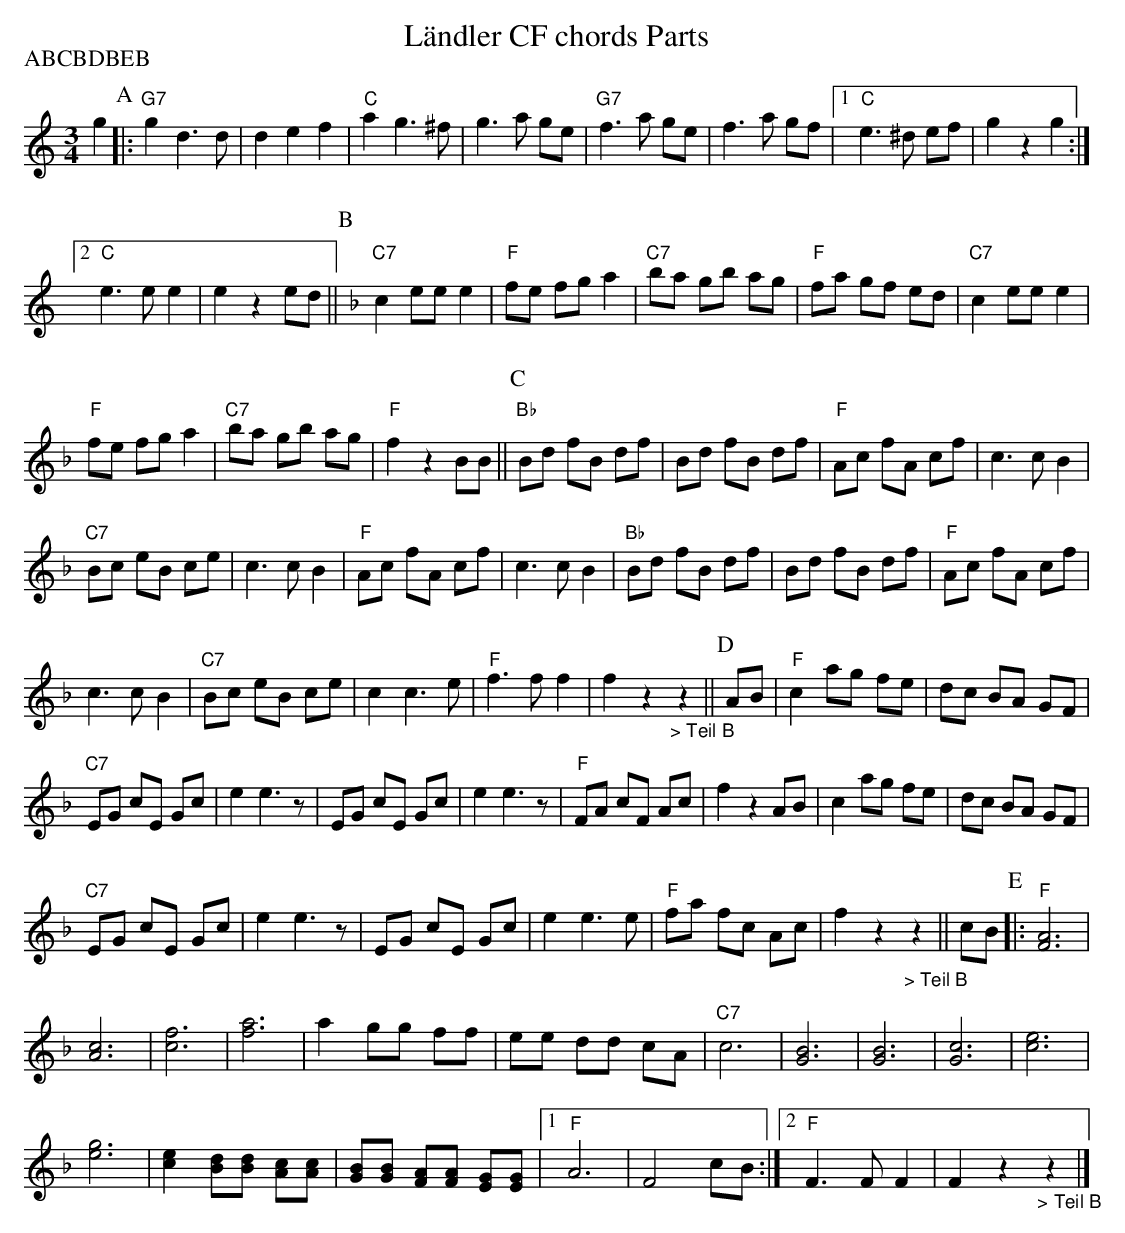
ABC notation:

X:1
T: L\"andler CF chords Parts
P:ABCBDBEB
M:3/4
L:1/8
K:C %%MIDI gchordon
g2 [P:A] |: "G7"g2d3d | d2e2f2 | "C"a2g3^f | g3a ge | "G7"f3a ge | f3a gf |1 "C"e3^d ef | g2z2g2 :|2
"C"e3ee2 | e2z2ed || [P:B] [K:F] "C7"c2eee2 | "F"fe fga2 | "C7"ba gb ag | "F"fa gf ed | "C7"c2eee2 |
"F"fe fga2 | "C7"ba gb ag | "F"f2z2BB ||[P:C]  "Bb"Bd fB df | Bd fB df | "F"Ac fA cf | c3cB2 |
"C7"Bc eB ce | c3cB2 | "F"Ac fA cf | c3cB2 | "Bb"Bd fB df | Bd fB df | "F"Ac fA cf |
c3cB2 | "C7"Bc eB ce | c2c3e | "F"f3ff2 | f2z2"_> Teil B"z2 ||[P:D]  AB | "F"c2 ag fe | dc BA GF |
"C7"EG cE Gc | e2e3z | EG cE Gc | e2e3z | "F"FA cF Ac | f2z2AB | c2ag fe | dc BA GF |
"C7"EG cE Gc | e2e3z | EG cE Gc | e2e3e | "F"fa fc Ac | f2z2"_> Teil B"z2 || cB [P:E] |: "F"[F6A6] |
[A6c6] | [c6f6] | [f6a6] | a2gg ff | ee dd cA | "C7"c6 | [G6B6] | [G6B6] | [G6c6] | [c6e6] |
[e6g6] | [c2e2] [Bd][Bd] [Ac][Ac] | [GB][GB] [FA][FA] [EG][EG] |1 "F"A6 | F4cB :|2 "F"F3FF2 | F2z2"_> Teil B"z2 |]
